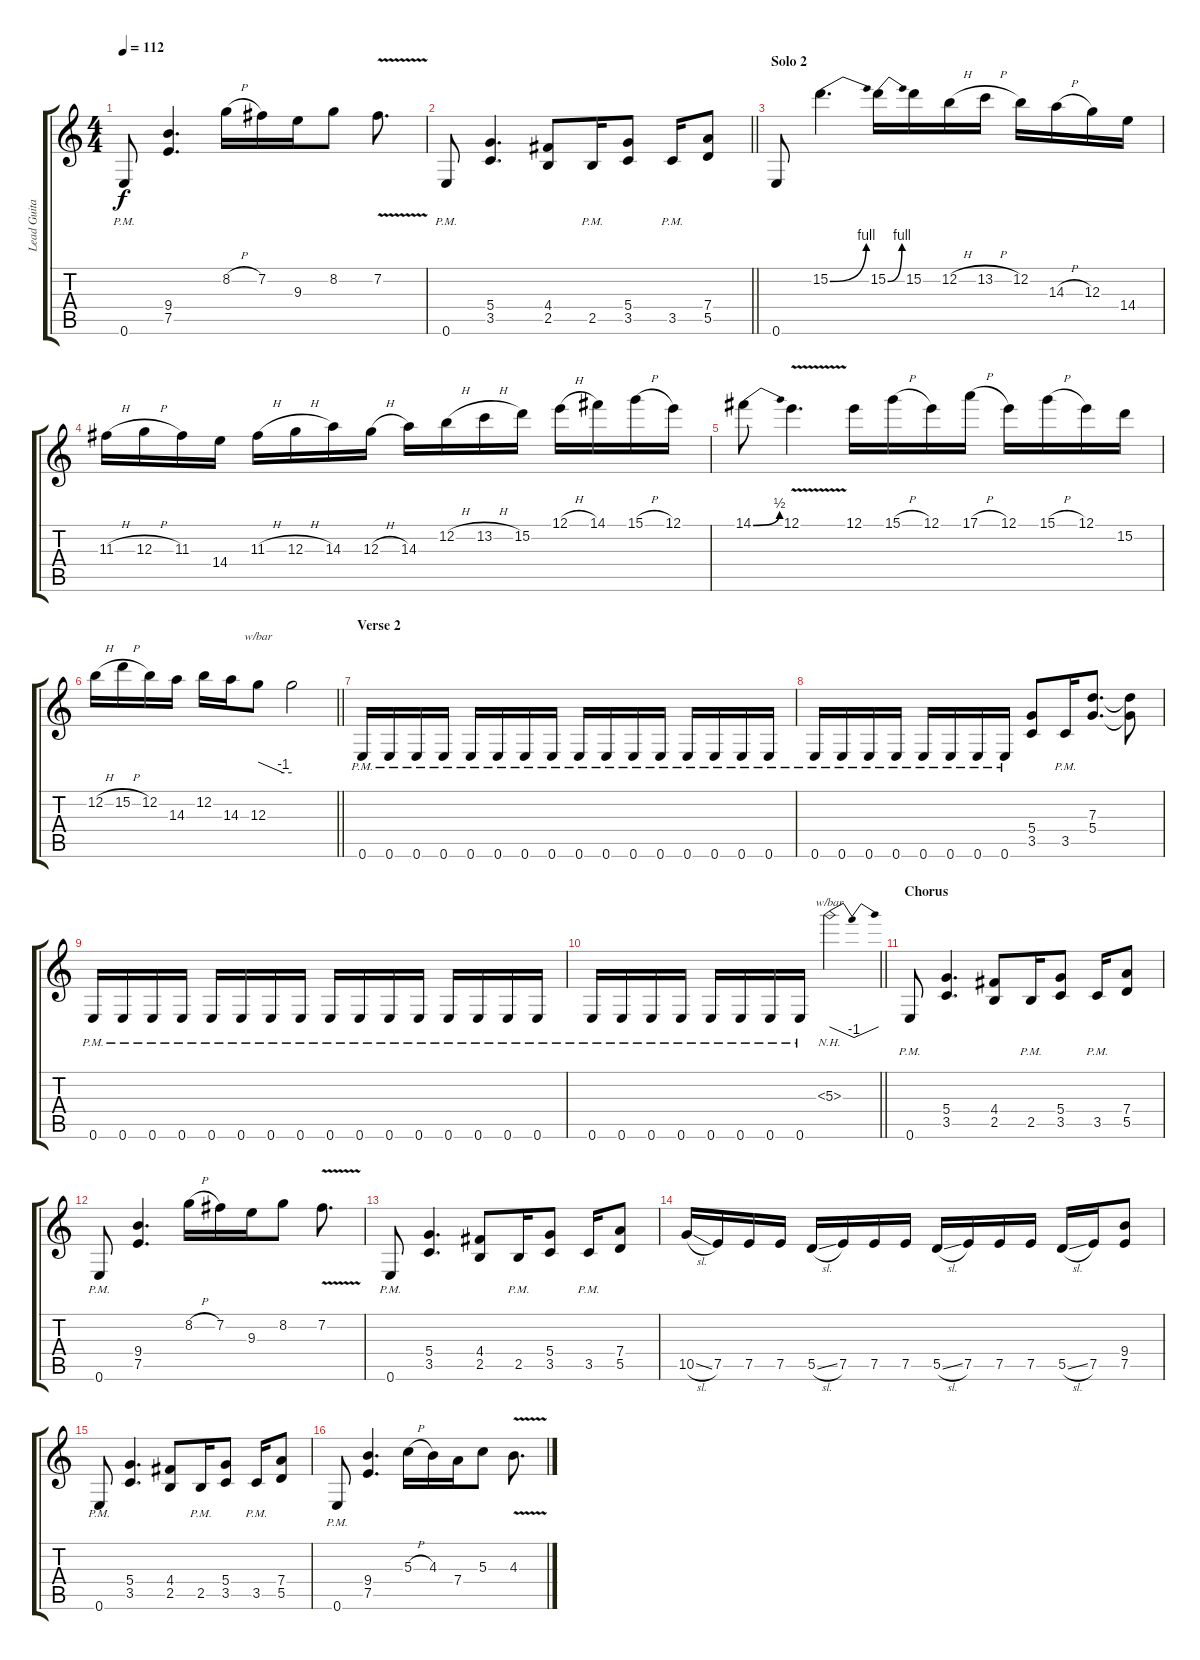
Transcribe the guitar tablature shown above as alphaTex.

\track ("Lead Guitar" "Lead Guita") {instrument distortionguitar}
\staff {score tabs}
\tuning (E4 B3 G3 D3 A2 E2) {hide}
\ts (4 4)
\tempo 112
\clef g2
\ks c
0.6{pm}.8{dy f} (9.4 7.5).4{d} 8.2{h}.16 7.2.16 9.3.16 8.2.8 7.2{v}.8{d} |
\barLineRight lightlight
0.6{pm}.8 (5.4 3.5).4{d} (4.4 2.5).8 2.5{pm}.16 (5.4 3.5).8 3.5{pm}.16 (7.4 5.5).8 |
\section ("" "Solo 2")
0.6.8 15.2{be (bend 0 0 60 4)}.4{d} 15.2{be (bend 0 0 60 4)}.16 15.2.16 12.2{h}.16 13.2{h}.16 12.2.16 14.3{h}.16 12.3.16 14.4.16 |
11.3{h}.16 12.3{h}.16 11.3.16 14.4.16 11.3{h}.16 12.3{h}.16 14.3.16 12.3{h}.16 14.3.16 12.2{h}.16 13.2{h}.16 15.2.16 12.1{h}.16 14.1.16 15.1{h}.16 12.1.16 |
14.1{be (bend 0 0 60 2)}.8 12.1{v}.4{d} 12.1.16 15.1{h}.16 12.1.16 17.1{h}.16 12.1.16 15.1{h}.16 12.1.16 15.2.16 |
\barLineRight lightlight
12.2{h}.16 15.2{h}.16 12.2.16 14.3.16 12.2.16 14.3.16 12.3.8{tbe (custom default 0 0 45 -4 60 -4)} 12.3{t}.2 |
\section ("" "Verse 2")
0.6{pm}.16 0.6{pm}.16 0.6{pm}.16 0.6{pm}.16 0.6{pm}.16 0.6{pm}.16 0.6{pm}.16 0.6{pm}.16 0.6{pm}.16 0.6{pm}.16 0.6{pm}.16 0.6{pm}.16 0.6{pm}.16 0.6{pm}.16 0.6{pm}.16 0.6{pm}.16 |
0.6{pm}.16 0.6{pm}.16 0.6{pm}.16 0.6{pm}.16 0.6{pm}.16 0.6{pm}.16 0.6{pm}.16 0.6{pm}.16 (5.4 3.5).8 3.5{pm}.16 (7.3 5.4).8{d} (7.3{t} 5.4{t}).8 |
0.6{pm}.16 0.6{pm}.16 0.6{pm}.16 0.6{pm}.16 0.6{pm}.16 0.6{pm}.16 0.6{pm}.16 0.6{pm}.16 0.6{pm}.16 0.6{pm}.16 0.6{pm}.16 0.6{pm}.16 0.6{pm}.16 0.6{pm}.16 0.6{pm}.16 0.6{pm}.16 |
\barLineRight lightlight
0.6{pm}.16 0.6{pm}.16 0.6{pm}.16 0.6{pm}.16 0.6{pm}.16 0.6{pm}.16 0.6{pm}.16 0.6{pm}.16 5.3{nh}.2{tbe (dip default 0 0 45 -4 60 0)} |
\section ("" "Chorus")
0.6{pm}.8 (5.4 3.5).4{d} (4.4 2.5).8 2.5{pm}.16 (5.4 3.5).8 3.5{pm}.16 (7.4 5.5).8 |
0.6{pm}.8 (9.4 7.5).4{d} 8.2{h}.16 7.2.16 9.3.16 8.2.8 7.2{v}.8{d} |
0.6{pm}.8 (5.4 3.5).4{d} (4.4 2.5).8 2.5{pm}.16 (5.4 3.5).8 3.5{pm}.16 (7.4 5.5).8 |
10.5{sl}.16 7.5.16 7.5.16 7.5.16 5.5{sl}.16 7.5.16 7.5.16 7.5.16 5.5{sl}.16 7.5.16 7.5.16 7.5.16 5.5{sl}.16 7.5.16 (9.4 7.5).8 |
0.6{pm}.8 (5.4 3.5).4{d} (4.4 2.5).8 2.5{pm}.16 (5.4 3.5).8 3.5{pm}.16 (7.4 5.5).8 |
0.6{pm}.8 (9.4 7.5).4{d} 5.3{h}.16 4.3.16 7.4.16 5.3.8 4.3{v}.8{d}
